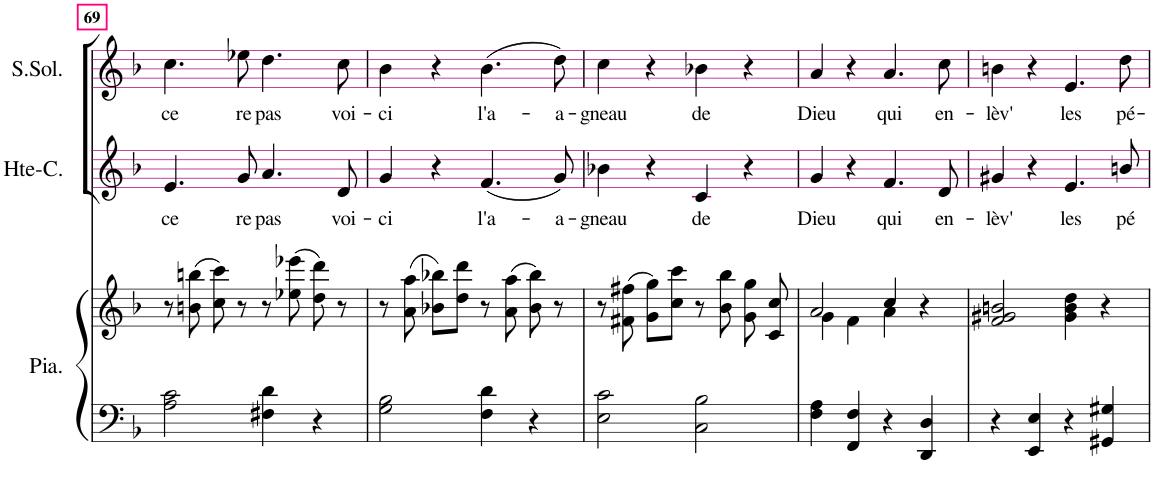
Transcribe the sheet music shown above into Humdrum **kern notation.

**kern	**kern	**kern	**text	**kern	**text
*part3	*part3	*part2	*part2	*part1	*part1
*staff4	*staff3	*staff2	*staff2	*staff1	*staff1
*I"Piano	*	*I"Hte-Contre	*	*I"Soprano Sol.	*
*I'Pia.	*	*I'Hte-C.	*	*I'S.Sol.	*
!!LO:PB:g=z
*clefF4	*clefG2	*clefG2	*	*clefG2	*
*k[b-]	*k[b-]	*k[b-]	*	*k[b-]	*
*M2/2	*M2/2	*M2/2	*	*M2/2	*
*met(c|)	*met(c|)	*met(c|)	*	*met(c|)	*
=69	=69	=69	=69	=69	=69
!	!	!	!LO:LY:b	!	!LO:LY:b
2A\ 2c\	8r	4.e/	ce	4.cc\	ce
.	(8bn\ 8bbn\	.	.	.	.
.	8cc\ 8ccc\)	.	.	.	.
!	!	!	!LO:LY:b	!	!LO:LY:b
.	8r	8g/	re-	8ee-X\	re-
!	!	!	!LO:LY:b	!	!LO:LY:b
4F#X\ 4d\	8r	4.a/	-pas	4.dd\	-pas
.	(8ee-X\ 8eee-X\	.	.	.	.
4r	8dd\ 8ddd\)	.	.	.	.
!	!	!	!LO:LY:b	!	!LO:LY:b
.	8r	8d/	voi-	8cc\	voi-
=70	=70	=70	=70	=70	=70
!	!	!	!LO:LY:b	!	!LO:LY:b
2G\ 2B-\	8r	4g/	-ci	4b-\	-ci
.	(8a\ 8aa\	.	.	.	.
.	8b-X\ 8bb-X\L)	4r	.	4r	.
.	8dd\ 8ddd\J	.	.	.	.
!	!	!	!LO:LY:b	!	!LO:LY:b
4F\ 4d\	8r	(4.f/	l'a-	(4.b-\	l'a-
.	(8a\ 8aa\	.	.	.	.
4r	8b-\ 8bb-\)	.	.	.	.
!	!	!	!LO:LY:b	!	!LO:LY:b
.	8r	8g/)	-a-	8dd\)	-a-
=71	=71	=71	=71	=71	=71
!	!	!	!LO:LY:b	!	!LO:LY:b
2E\ 2c\	8r	4b-X\	-gneau	4cc\	-gneau
.	(8f#X\ 8ff#X\	.	.	.	.
.	8g\ 8gg\L)	4r	.	4r	.
.	8cc\ 8ccc\J	.	.	.	.
!	!	!	!LO:LY:b	!	!LO:LY:b
2C\ 2B-\	8r	4c/	de	4b-X\	de
.	8b-\ 8bb-\	.	.	.	.
.	8g\ 8gg\	4r	.	4r	.
.	8c/ 8cc/	.	.	.	.
=72	=72	=72	=72	=72	=72
*	*^	*	*	*	*
!	!	!	!	!LO:LY:b	!	!LO:LY:b
4F\ 4A\	2a/	4g\	4g/	Dieu	4a/	Dieu
4FF/ 4F/	.	4f\	4r	.	4r	.
!	!	!	!	!LO:LY:b	!	!LO:LY:b
4r	4cc/	4a\	4.f/	qui	4.a/	qui
4DD/ 4D/	4r	4ryy	.	.	.	.
!	!	!	!	!LO:LY:b	!	!LO:LY:b
.	.	.	8d/	en-	8cc\	en-
*	*v	*v	*	*	*	*
=73	=73	=73	=73	=73	=73
!	!	!	!LO:LY:b	!	!LO:LY:b
4r	2f/ 2g#X/ 2bn/	4g#X/	-lèv'	4bn\	-lèv'
4EE/ 4E/	.	4r	.	4r	.
!	!	!	!LO:LY:b	!	!LO:LY:b
4r	4g#\ 4b\ 4dd\	4.e/	les	4.e/	les
4GG#X/ 4G#X/	4r	.	.	.	.
!	!	!	!LO:LY:b	!	!LO:LY:b
.	.	8bn/	pé	8dd\	pé-
=	=	=	=	=	=
*-	*-	*-	*-	*-	*-
